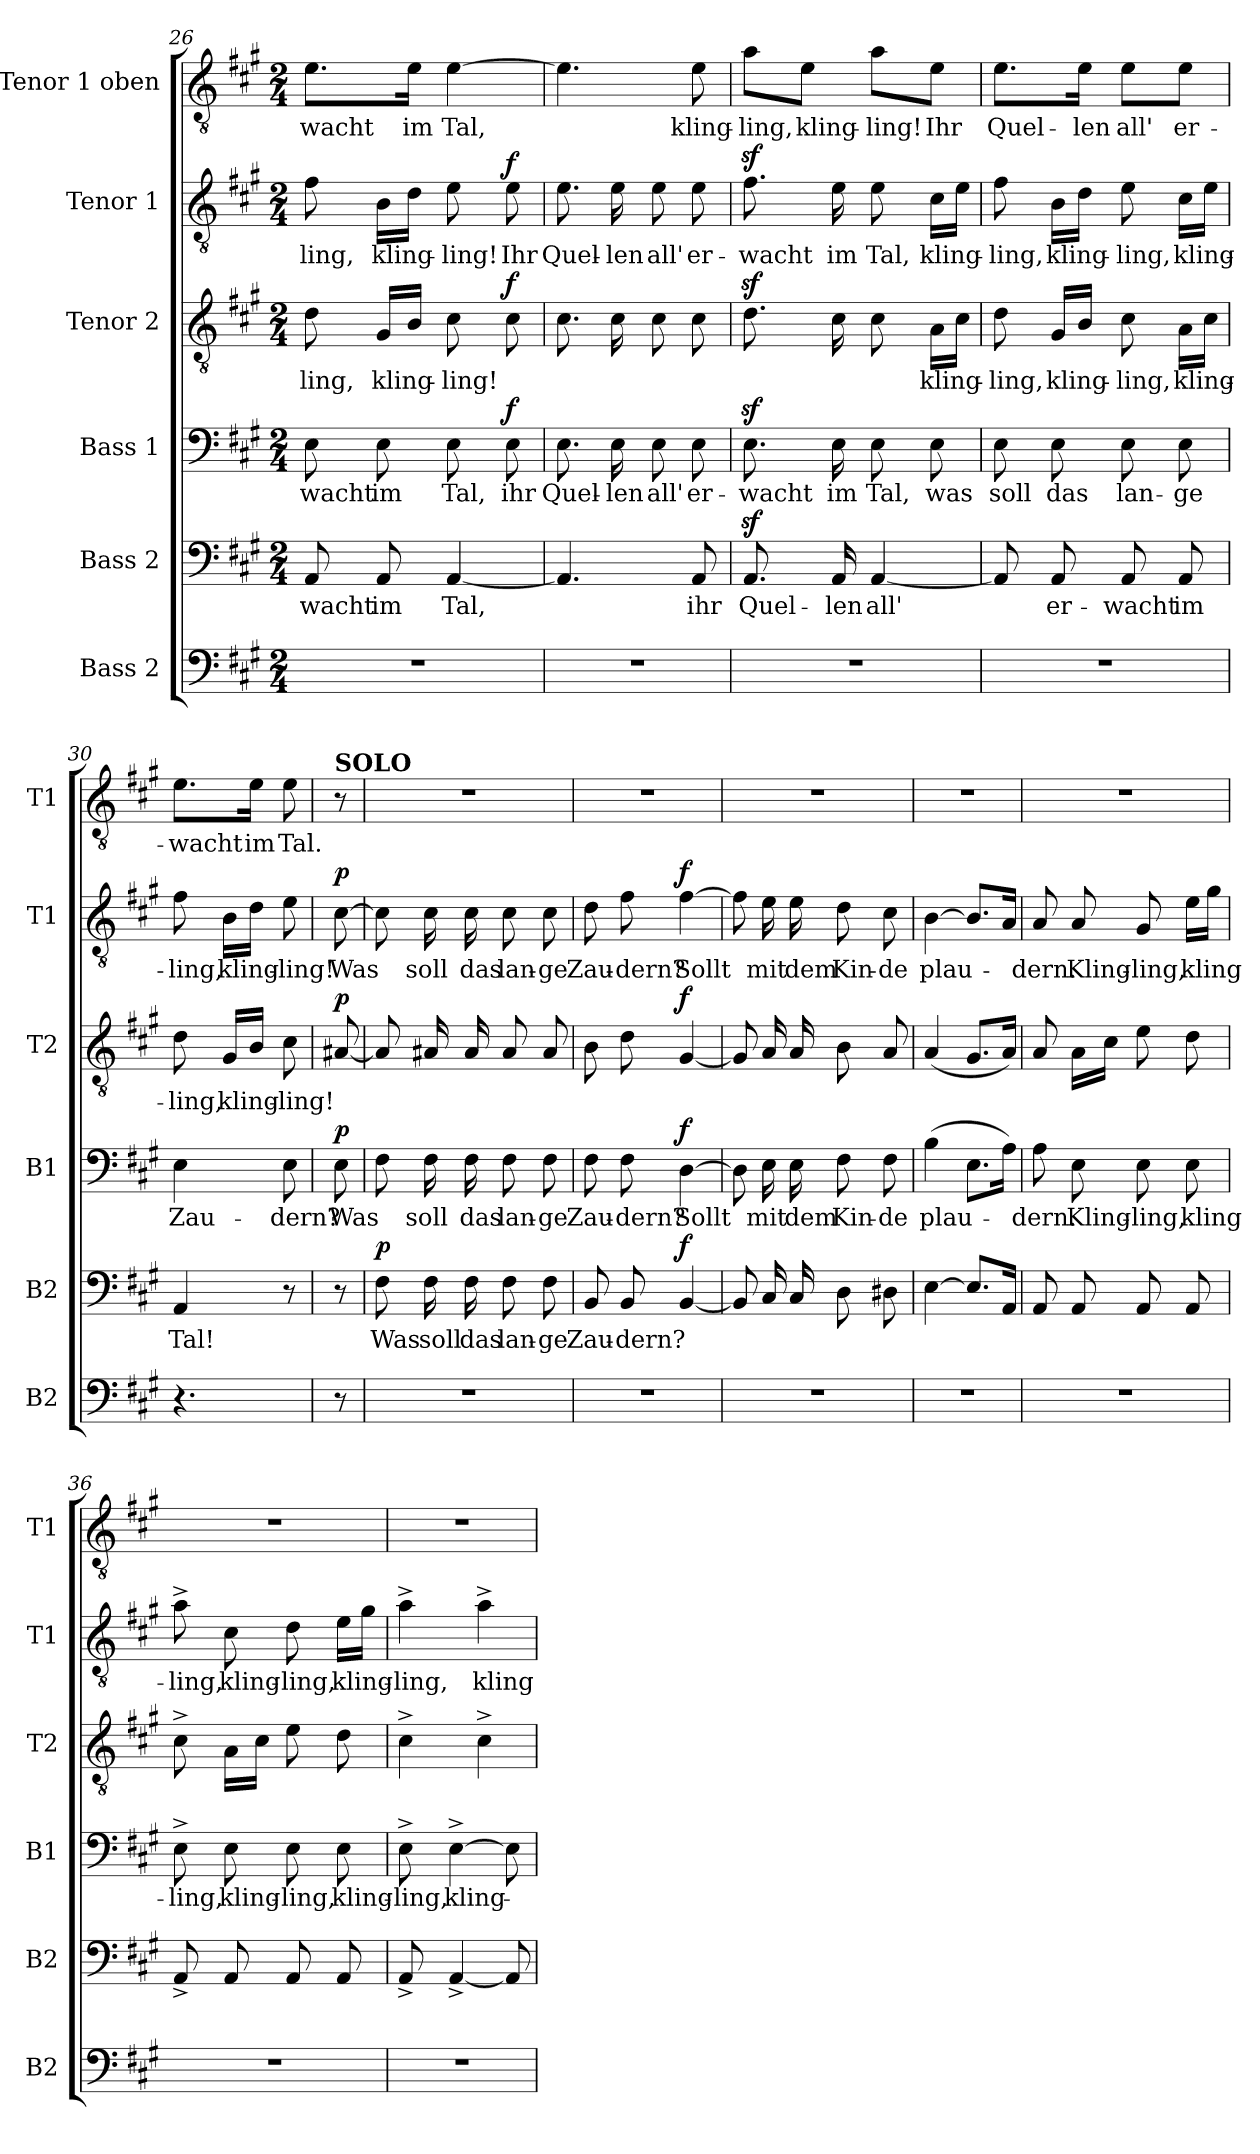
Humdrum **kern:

**kern	**kern	**text	**dynam	**kern	**text	**dynam	**kern	**text	**dynam	**kern	**text	**dynam	**kern	**text
*part6	*part5	*part5	*part5	*part4	*part4	*part4	*part3	*part3	*part3	*part2	*part2	*part2	*part1	*part1
*staff6	*staff5	*staff5	*staff5	*staff4	*staff4	*staff4	*staff3	*staff3	*staff3	*staff2	*staff2	*staff2	*staff1	*staff1
*I"Bass 2	*I"Bass 2	*	*	*I"Bass 1	*	*	*I"Tenor 2	*	*	*I"Tenor 1	*	*	*I"Tenor 1 oben	*
*I'B2	*I'B2	*	*	*I'B1	*	*	*I'T2	*	*	*I'T1	*	*	*I'T1	*
*clefF4	*clefF4	*	*	*clefF4	*	*	*clefGv2	*	*	*clefGv2	*	*	*clefGv2	*
*k[f#c#g#]	*k[f#c#g#]	*	*	*k[f#c#g#]	*	*	*k[f#c#g#]	*	*	*k[f#c#g#]	*	*	*k[f#c#g#]	*
*M2/4	*M2/4	*	*	*M2/4	*	*	*M2/4	*	*	*M2/4	*	*	*M2/4	*
=26	=26	=26	=26	=26	=26	=26	=26	=26	=26	=26	=26	=26	=26	=26
2r	8AA/	-wacht	.	8E\	-wacht	.	8d\	-ling,	.	8f#\	-ling,	.	8.e\L	-wacht
.	8AA/	im	.	8E\	im	.	16G#/LL	kling-	.	16B\LL	kling-	.	.	.
.	.	.	.	.	.	.	16B/JJ	.	.	16d\JJ	.	.	16e\Jk	im
.	[4AA/	Tal,	.	8E\	Tal,	.	8c#\	-ling!	.	8e\	-ling!	.	[4e\	Tal,
!	!	!	!	!	!	!LO:DY:a	!	!	!LO:DY:a	!	!	!LO:DY:a	!	!
.	.	.	.	8E\	ihr	f	8c#\	.	f	8e\	Ihr	f	.	.
!!LO:LB:g=z
=27	=27	=27	=27	=27	=27	=27	=27	=27	=27	=27	=27	=27	=27	=27
2r	4.AA/]	.	.	8.E\	Quel-	.	8.c#\	.	.	8.e\	Quel-	.	4.e\]	.
.	.	.	.	16E\	-len	.	16c#\	.	.	16e\	-len	.	.	.
.	.	.	.	8E\	all'	.	8c#\	.	.	8e\	all'	.	.	.
.	8AA/	ihr	.	8E\	er-	.	8c#\	.	.	8e\	er-	.	8e\	kling-
=28	=28	=28	=28	=28	=28	=28	=28	=28	=28	=28	=28	=28	=28	=28
2r	8.AAz>/	Quel-	.	8.Ez>\	-wacht	.	8.dz>\	.	.	8.f#z>\	-wacht	.	8a\L	-ling,
.	.	.	.	.	.	.	.	.	.	.	.	.	8e\J	kling-
.	16AA/	-len	.	16E\	im	.	16c#\	.	.	16e\	im	.	.	.
.	[4AA/	all'	.	8E\	Tal,	.	8c#\	.	.	8e\	Tal,	.	8a\L	-ling!
.	.	.	.	8E\	was	.	16A\LL	kling-	.	16c#\LL	kling-	.	8e\J	Ihr
.	.	.	.	.	.	.	16c#\JJ	.	.	16e\JJ	.	.	.	.
=29	=29	=29	=29	=29	=29	=29	=29	=29	=29	=29	=29	=29	=29	=29
2r	8AA/]	.	.	8E\	soll	.	8d\	-ling,	.	8f#\	-ling,	.	8.e\L	Quel-
.	8AA/	er-	.	8E\	das	.	16G#/LL	kling-	.	16B\LL	kling-	.	.	.
.	.	.	.	.	.	.	16B/JJ	.	.	16d\JJ	.	.	16e\Jk	-len
.	8AA/	-wacht	.	8E\	lan-	.	8c#\	-ling,	.	8e\	-ling,	.	8e\L	all'
.	8AA/	im	.	8E\	-ge	.	16A\LL	kling-	.	16c#\LL	kling-	.	8e\J	er-
.	.	.	.	.	.	.	16c#\JJ	.	.	16e\JJ	.	.	.	.
=30	=30	=30	=30	=30	=30	=30	=30	=30	=30	=30	=30	=30	=30	=30
4.r	4AA/	Tal!	.	4E\	Zau-	.	8d\	-ling,	.	8f#\	-ling,	.	8.e\L	-wacht
.	.	.	.	.	.	.	16G#/LL	kling-	.	16B\LL	kling-	.	.	.
.	.	.	.	.	.	.	16B/JJ	.	.	16d\JJ	.	.	16e\Jk	im
.	8r	.	.	8E\	-dern?	.	8c#\	-ling!	.	8e\	-ling!	.	8e\	Tal.
!!LO:PB:g=z
=30X1	=30X1	=30X1	=30X1	=30X1	=30X1	=30X1	=30X1	=30X1	=30X1	=30X1	=30X1	=30X1	=30X1	=30X1
!	!	!	!	!	!	!	!	!	!	!	!	!	!LO:TX:a:B:t=SOLO	!
!	!	!	!	!	!	!LO:DY:a	!	!	!LO:DY:a	!	!	!LO:DY:a	!	!
8r	8r	.	.	8E\	-Was	p	[8A#X/	.	p	[8c#\	Was	p	8r	.
=31	=31	=31	=31	=31	=31	=31	=31	=31	=31	=31	=31	=31	=31	=31
!	!	!	!LO:DY:a	!	!	!	!	!	!	!	!	!	!	!
2r	8F#\	Was	p	8F#\	.	.	8A#/]	.	.	8c#\]	.	.	2r	.
.	16F#\	soll	.	16F#\	soll	.	16A#X/	.	.	16c#\	soll	.	.	.
.	16F#\	das	.	16F#\	das	.	16A#/	.	.	16c#\	das	.	.	.
.	8F#\	lan-	.	8F#\	lan-	.	8A#/	.	.	8c#\	lan-	.	.	.
.	8F#\	-ge	.	8F#\	-ge	.	8A#/	.	.	8c#\	-ge	.	.	.
=32	=32	=32	=32	=32	=32	=32	=32	=32	=32	=32	=32	=32	=32	=32
2r	8BB/	Zau-	.	8F#\	Zau-	.	8B\	.	.	8d\	Zau-	.	2r	.
.	8BB/	-dern?	.	8F#\	-dern?	.	8d\	.	.	8f#\	-dern?	.	.	.
!	!	!	!LO:DY:a	!	!	!LO:DY:a	!	!	!LO:DY:a	!	!	!LO:DY:a	!	!
.	[4BB/	.	f	[4D\	Sollt	f	[4G#/	.	f	[4f#\	Sollt	f	.	.
=33	=33	=33	=33	=33	=33	=33	=33	=33	=33	=33	=33	=33	=33	=33
2r	8BB/]	.	.	8D\]	.	.	8G#/]	.	.	8f#\]	.	.	2r	.
.	16C#/	.	.	16E\	mit	.	16A/	.	.	16e\	mit	.	.	.
.	16C#/	.	.	16E\	dem	.	16A/	.	.	16e\	dem	.	.	.
.	8D\	.	.	8F#\	Kin-	.	8B\	.	.	8d\	Kin-	.	.	.
.	8D#X\	.	.	8F#\	-de	.	8A/	.	.	8c#\	-de	.	.	.
!!LO:LB:g=z
=34	=34	=34	=34	=34	=34	=34	=34	=34	=34	=34	=34	=34	=34	=34
2r	[4E\	.	.	(4B\	plau-	.	(4A/	.	.	[4B\	plau-	.	2r	.
.	8.E/L]	.	.	8.E\L	.	.	8.G#/L	.	.	8.B/L]	.	.	.	.
.	16AA/Jk	.	.	16A\Jk)	.	.	16A/Jk)	.	.	16A/Jk	.	.	.	.
=35	=35	=35	=35	=35	=35	=35	=35	=35	=35	=35	=35	=35	=35	=35
2r	8AA/	.	.	8A\	-dern.	.	8A/	.	.	8A/	-dern.	.	2r	.
.	8AA/	.	.	8E\	Kling-	.	16A\LL	.	.	8A/	Kling-	.	.	.
.	.	.	.	.	.	.	16c#\JJ	.	.	.	.	.	.	.
.	8AA/	.	.	8E\	-ling,	.	8e\	.	.	8G#/	-ling,	.	.	.
.	8AA/	.	.	8E\	kling-	.	8d\	.	.	16e\LL	kling-	.	.	.
.	.	.	.	.	.	.	.	.	.	16g#\JJ	.	.	.	.
=36	=36	=36	=36	=36	=36	=36	=36	=36	=36	=36	=36	=36	=36	=36
2r	8AA^/	.	.	8E^\	-ling,	.	8c#^\	.	.	8a^\	-ling,	.	2r	.
.	8AA/	.	.	8E\	kling-	.	16A\LL	.	.	8c#\	kling-	.	.	.
.	.	.	.	.	.	.	16c#\JJ	.	.	.	.	.	.	.
.	8AA/	.	.	8E\	-ling,	.	8e\	.	.	8d\	-ling,	.	.	.
.	8AA/	.	.	8E\	kling-	.	8d\	.	.	16e\LL	kling-	.	.	.
.	.	.	.	.	.	.	.	.	.	16g#\JJ	.	.	.	.
=37	=37	=37	=37	=37	=37	=37	=37	=37	=37	=37	=37	=37	=37	=37
2r	8AA^/	.	.	8E^\	-ling,	.	4c#^\	.	.	4a^\	-ling,	.	2r	.
.	[4AA^/	.	.	[4E^\	kling-	.	.	.	.	.	.	.	.	.
.	.	.	.	.	.	.	4c#^\	.	.	4a^\	kling-	.	.	.
.	8AA/]	.	.	8E\]	.	.	.	.	.	.	.	.	.	.
=	=	=	=	=	=	=	=	=	=	=	=	=	=	=
*-	*-	*-	*-	*-	*-	*-	*-	*-	*-	*-	*-	*-	*-	*-
